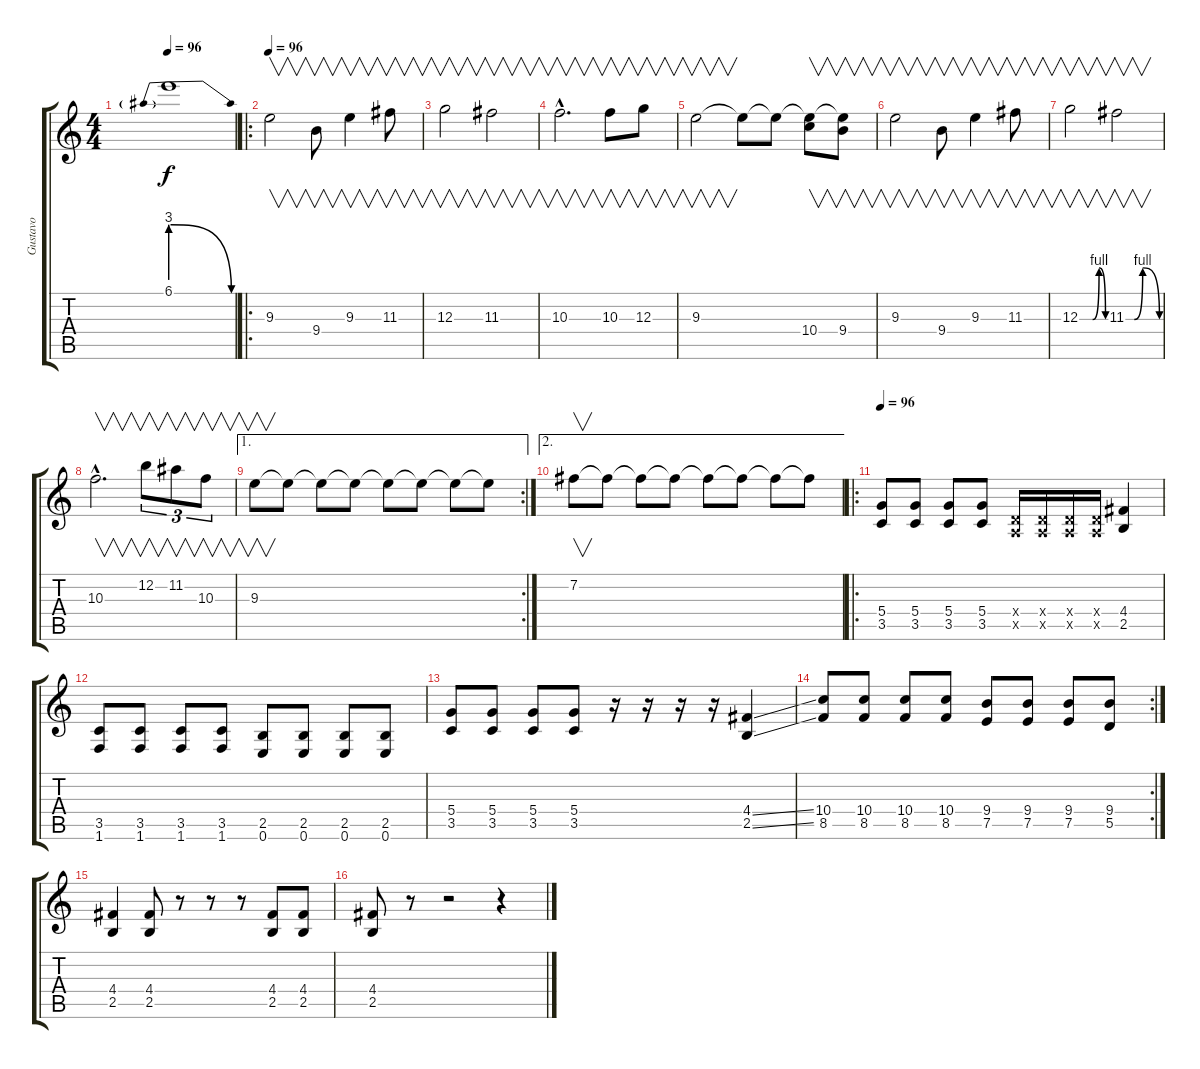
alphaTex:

\track ("Gustavo" "Gustavo") {instrument distortionguitar}
\staff {score tabs}
\tuning (E4 B3 G3 D3 A2 E2) {hide}
\ts (4 4)
\tempo 96
\clef g2
\ks c
6.1{be (prebendrelease 0 12 60 0)}.1{dy f} |
\ro
\tempo 96
9.3.2{v} 9.4.8{v} 9.3.4{v} 11.3.8{v} |
12.3.2{v} 11.3.2{v} |
10.3{hac}.2{v d} 10.3.8{v} 12.3.8{v} |
9.3.2{v} 9.3{t}.8 9.3{t}.8 (9.3{t} 10.4).8{v} (9.3{t} 9.4).8{v} |
9.3.2{v} 9.4.8{v} 9.3.4{v} 11.3.8{v} |
12.3{be (custom 0 0 15 0 30 0 45 4 60 0)}.2{v} 11.3{be (custom 0 0 15 0 30 4 60 0)}.2{v} |
10.3{hac}.2{v d} 12.2.8{v tu (3 2)} 11.2.8{v tu (3 2)} 10.3.8{v tu (3 2)} |
\ae 1
\rc 2
9.3.8{v} 9.3{t}.8 9.3{t}.8 9.3{t}.8 9.3{t}.8 9.3{t}.8 9.3{t}.8 9.3{t}.8 |
\ae 2
7.2.8{v} 7.2{t}.8 7.2{t}.8 7.2{t}.8 7.2{t}.8 7.2{t}.8 7.2{t}.8 7.2{t}.8 |
\ro
\tempo 96
(5.4 3.5).8 (5.4 3.5).8 (5.4 3.5).8 (5.4 3.5).8 (0.4{x} 0.5{x}).16 (0.4{x} 0.5{x}).16 (0.4{x} 0.5{x}).16 (0.4{x} 0.5{x}).16 (4.4 2.5).4 |
(3.5 1.6).8 (3.5 1.6).8 (3.5 1.6).8 (3.5 1.6).8 (2.5 0.6).8 (2.5 0.6).8 (2.5 0.6).8 (2.5 0.6).8 |
(5.4 3.5).8 (5.4 3.5).8 (5.4 3.5).8 (5.4 3.5).8 r.16 r.16 r.16 r.16 (4.4{ss} 2.5{ss}).4 |
\rc 2
(10.4 8.5).8 (10.4 8.5).8 (10.4 8.5).8 (10.4 8.5).8 (9.4 7.5).8 (9.4 7.5).8 (9.4 7.5).8 (9.4 5.5).8 |
(4.4 2.5).4 (4.4 2.5).8 r.8 r.8 r.8 (4.4 2.5).8 (4.4 2.5).8 |
(4.4 2.5).8 r.8 r.2 r.4
